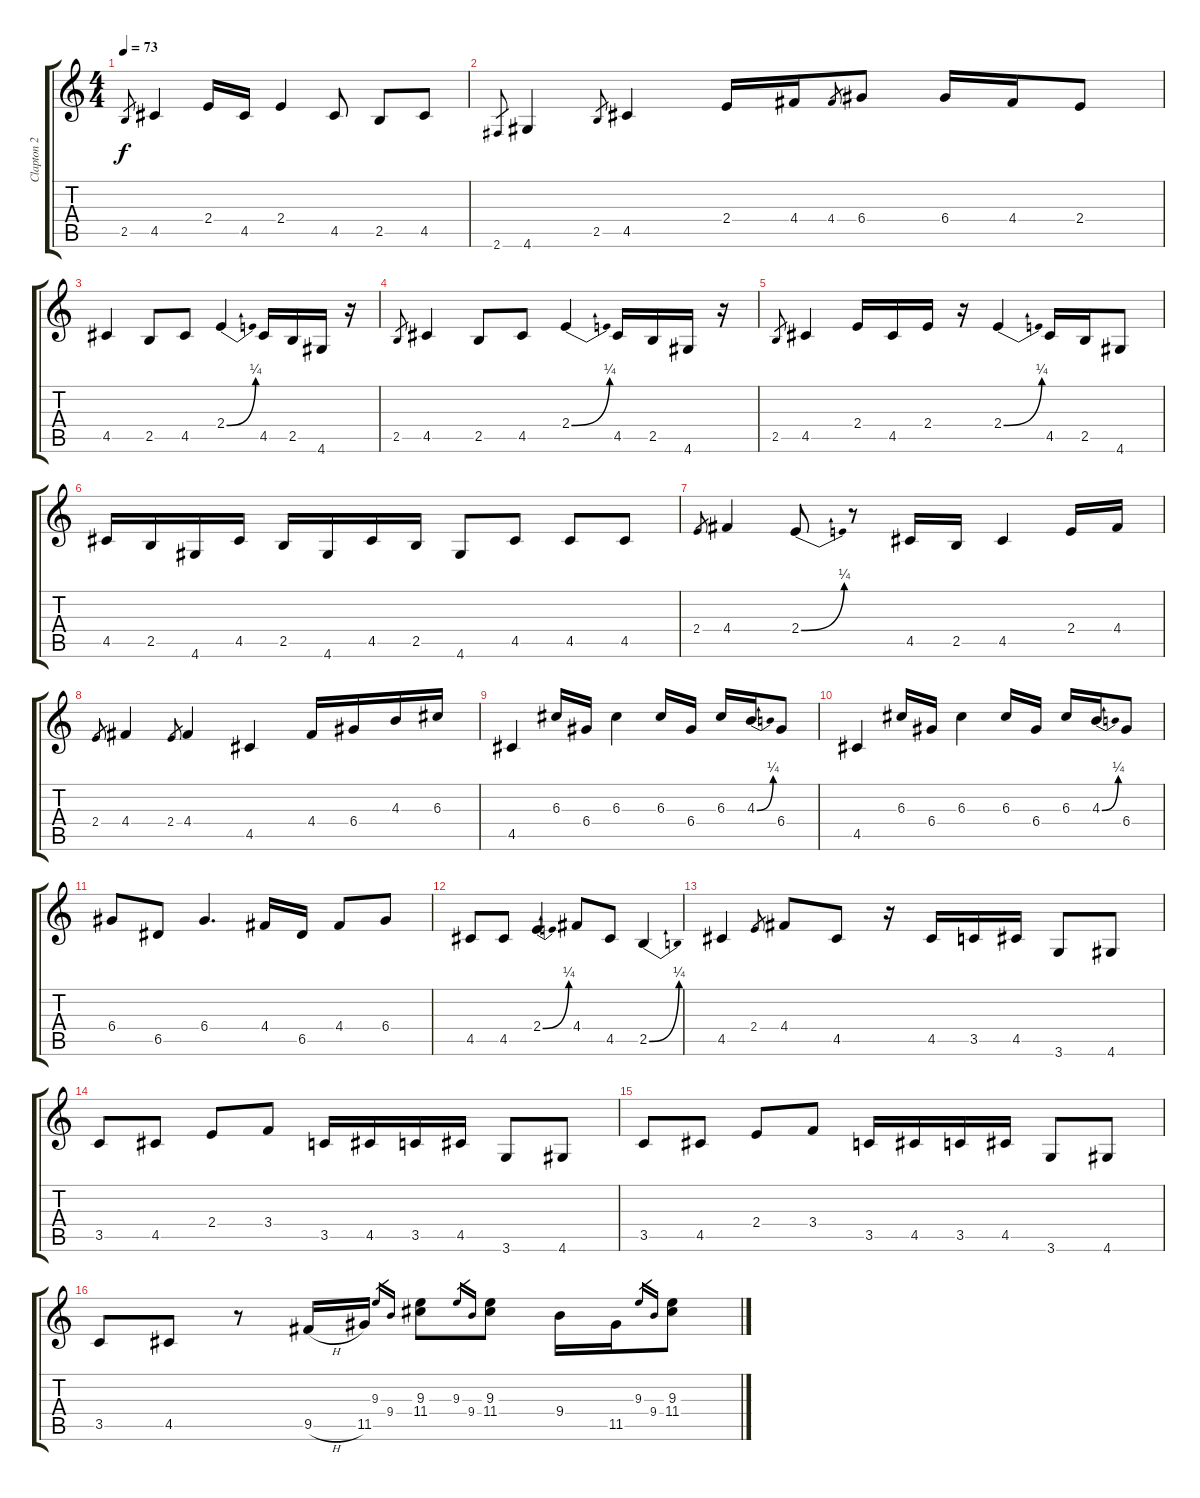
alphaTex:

\track ("Clapton 2" "Clapton 2") {instrument overdrivenguitar}
\staff {score tabs}
\tuning (E4 B3 G3 D3 A2 E2) {hide}
\ts (4 4)
\tempo 73
\clef g2
\ks c
2.5.8{gr dy f} 4.5.4 2.4.16 4.5.16 2.4.4 4.5.8 2.5.8 4.5.8 |
2.6.8{gr} 4.6.4 2.5.8{gr} 4.5.4 2.4.16 4.4.16 4.4.8{gr} 6.4.8 6.4.16 4.4.16 2.4.8 |
4.5.4 2.5.8 4.5.8 2.4{be (bend 0 0 60 1)}.4 4.5.16 2.5.16 4.6.16 r.16 |
2.5.8{gr} 4.5.4 2.5.8 4.5.8 2.4{be (bend 0 0 60 1)}.4 4.5.16 2.5.16 4.6.16 r.16 |
2.5.8{gr} 4.5.4 2.4.16 4.5.16 2.4.16 r.16 2.4{be (bend 0 0 60 1)}.4 4.5.16 2.5.16 4.6.8 |
4.5.16 2.5.16 4.6.16 4.5.16 2.5.16 4.6.16 4.5.16 2.5.16 4.6.8 4.5.8 4.5.8 4.5.8 |
2.4.8{gr} 4.4.4 2.4{be (bend 0 0 60 1)}.8 r.8 4.5.16 2.5.16 4.5.4 2.4.16 4.4.16 |
2.4.8{gr} 4.4.4 2.4.8{gr} 4.4.4 4.5.4 4.4.16 6.4.16 4.3.16 6.3.16 |
4.5.4 6.3.16 6.4.16 6.3.4 6.3.16 6.4.16 6.3.16 4.3{be (bend 0 0 60 1)}.16 6.4.8 |
4.5.4 6.3.16 6.4.16 6.3.4 6.3.16 6.4.16 6.3.16 4.3{be (bend 0 0 60 1)}.16 6.4.8 |
6.4.8 6.5.8 6.4.4{d} 4.4.16 6.5.16 4.4.8 6.4.8 |
4.5.8 4.5.8 2.4{be (bend 0 0 60 1)}.4 4.4.8 4.5.8 2.5{be (bend 0 0 60 1)}.4 |
4.5.4 2.4.8{gr} 4.4.8 4.5.8 r.16 4.5.16 3.5.16 4.5.16 3.6.8 4.6.8 |
3.5.8 4.5.8 2.4.8 3.4.8 3.5.16 4.5.16 3.5.16 4.5.16 3.6.8 4.6.8 |
3.5.8 4.5.8 2.4.8 3.4.8 3.5.16 4.5.16 3.5.16 4.5.16 3.6.8 4.6.8 |
3.5.8 4.5.8 r.8 9.5{h}.16 11.5.16 9.3.16{gr} 9.4.16{gr} (9.3 11.4).8 9.3.16{gr} 9.4.16{gr} (9.3 11.4).8 9.4.16 11.5.16 9.3.16{gr} 9.4.16{gr} (9.3 11.4).8
